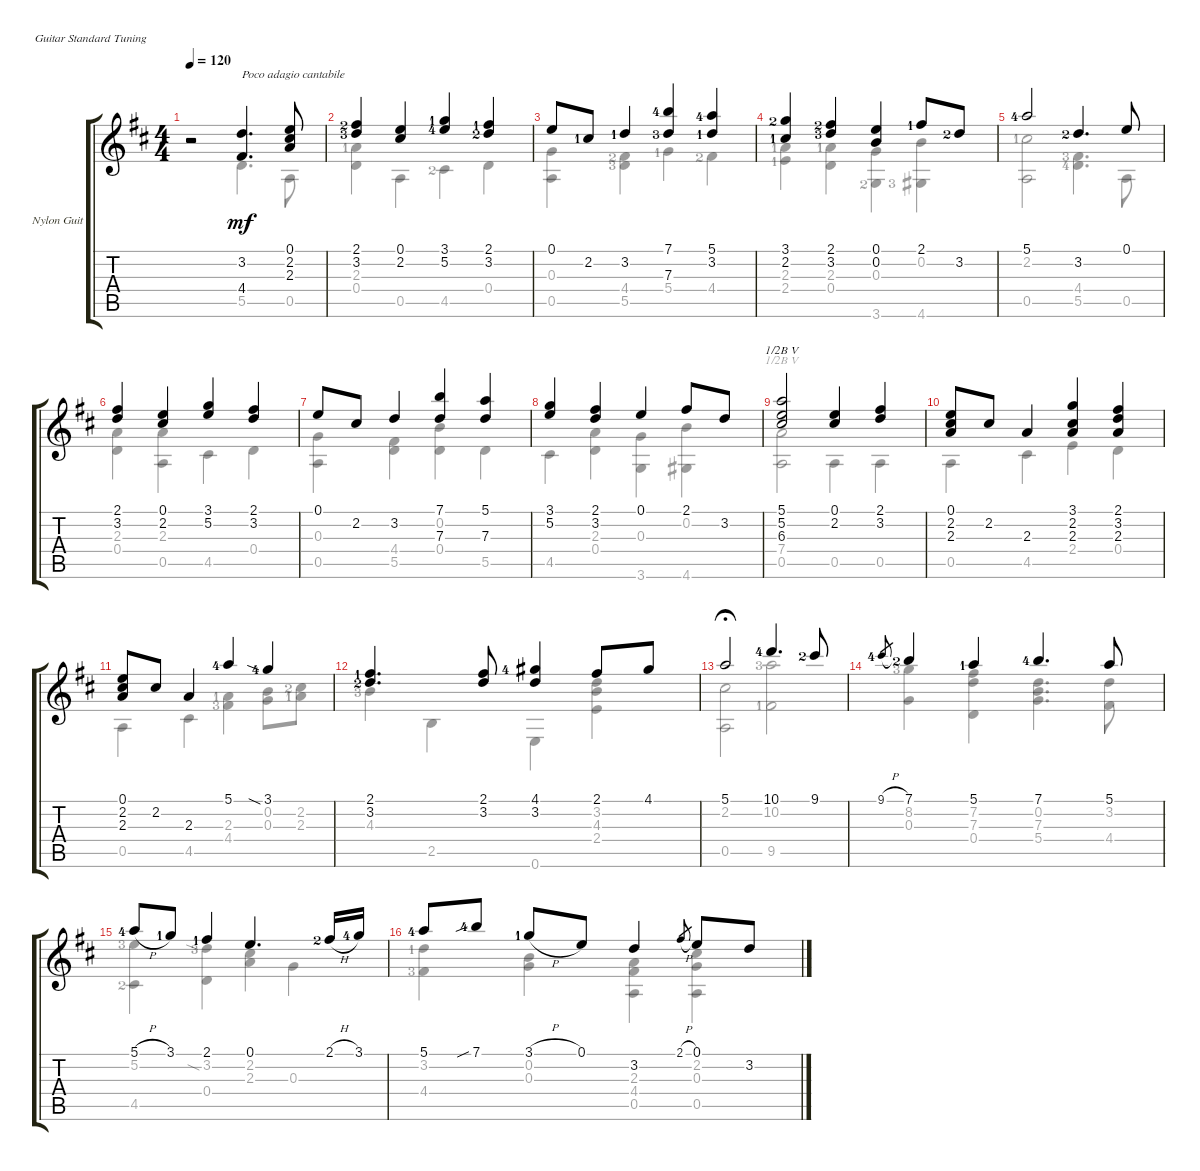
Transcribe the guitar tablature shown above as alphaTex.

\defaultSystemsLayout 4
\bracketExtendMode groupsimilarinstruments
\firstSystemTrackNameOrientation horizontal
\otherSystemsTrackNameOrientation horizontal
\track ("Nylon Guitar" "Nylon Guit") {instrument acousticguitarsteel}
\staff {score tabs}
\tuning (E4 B3 G3 D3 A2 E2)
\voice
\ts (4 4)
\tempo 120
\clef g2
\ks d
r.2{dy mf instrument acousticguitarsteel} (3.2 4.4).4{d txt "Poco adagio cantabile"} (0.1 2.2 2.3).8 |
(2.1{lf 3} 3.2{lf 4}).4 (0.1 2.2).4 (3.1{lf 2} 5.2{lf 5}).4 (3.2{lf 3} 2.1{lf 2}).4 |
0.1.8 2.2{lf 2}.8 3.2{lf 2}.4 (7.1{lf 5} 7.3{lf 4}).4 (5.1{lf 5} 3.2{lf 2}).4 |
(3.1{lf 3} 2.2{lf 2}).4 (2.1{lf 3} 3.2{lf 4}).4 (0.1 0.2).4 2.1{lf 2}.8 3.2{lf 3}.8 |
5.1{lf 5}.2 3.2{lf 3}.4{d} 0.1.8 |
(2.1 3.2).4 (0.1 2.2).4 (3.1 5.2).4 (3.2 2.1).4 |
0.1.8 2.2.8 3.2.4 (7.1 7.3).4 (5.1 7.3).4 |
(3.1 5.2).4 (2.1 3.2).4 0.1.4 2.1.8 3.2.8 |
(5.1 5.2 6.3).2{barre (5 half)} (0.1 2.2).4 (2.1 3.2).4 |
(0.1 2.2 2.3).8 2.2.8 2.3.4 (3.1 2.2 2.3).4 (2.1 3.2 2.3).4 |
(0.1 2.2 2.3).8 2.2.8 2.3.4 5.1{lf 5}.4 3.1{sia lf 5}.4 |
(2.1{lf 2} 3.2{lf 3}).4{d} (2.1 3.2).8 (3.2 4.1{lf 5}).4 2.1.8 4.1.8 |
5.1.2{fermata (medium 0.4)} 10.1{lf 5}.4{d} 9.1{lf 3}.8 |
9.1{h lf 5}.8{gr} 7.1{lf 3}.4 5.1{lf 2}.4 7.1{lf 5}.4{d} 5.1.8 |
5.1{h lf 5}.8 3.1{lf 2}.8 2.1{lf 2}.4 0.1.4{d} 2.1{h lf 3}.16 3.1{lf 5}.16 |
5.1{lf 5}.8 7.1{sib lf 5}.8 3.1{h lf 2}.8 0.1.8 3.2.4 2.1{h}.8{gr} 0.1.8 3.2.8
\voice
\clef g2
\ottava regular
\simile none
\ks d
r.2{dy mf} 5.5.4{d} 0.5.8 |
(0.4 2.3{lf 2}).4 0.5.4 4.5{lf 3}.4 0.4.4 |
(0.3 0.5).4 (5.5{lf 4} 4.4{lf 3}).4 5.4{lf 2}.4 4.4{lf 3}.4 |
(2.3{lf 2} 2.4{lf 2}).4 (0.4 2.3{lf 2}).4 (0.3 3.6{lf 3}).4 (4.6{lf 4} 0.2).4 |
(2.2{lf 2} 0.5).2 (4.4{lf 4} 5.5{lf 5}).4{d} 0.5.8 |
(0.4 2.3).4 (2.3 0.5).4 4.5.4 0.4.4 |
(0.3 0.5).4 (4.4 5.5).4 (0.2 0.4).4 5.5.4 |
4.5.4 (2.3 0.4).4 (0.3 3.6).4 (4.6 0.2).4 |
(0.5 7.4).2{barre (5 half)} 0.5.4 0.5.4 |
0.5.4 4.5.4 2.4.4 0.4.4 |
0.5.4 4.5.4 (2.3{lf 2} 4.4{lf 4}).4 (0.2 0.3).8 (2.2{lf 3} 2.3{lf 2}).8 |
4.3{lf 4}.4 2.5.4 0.6.4 (2.4 3.2 4.3).4 |
(2.2 0.5).2{fermata (medium 0.4)} (9.5{lf 2} 10.2{lf 4}).2 |
(8.2{lf 4} 0.3).4 (0.4 7.2 7.3).4 (7.3 0.2 5.4).4{d} (3.2 4.4).8 |
(5.2{lf 4} 4.5{lf 3}).4 (0.4 3.2{sia lf 4}).4 (2.2 2.3).4 0.3.4 |
(3.2{lf 2} 4.4{lf 4}).4 (0.2 0.3).4 (2.3 4.4 0.5).4 (0.5 2.2 0.3).4
